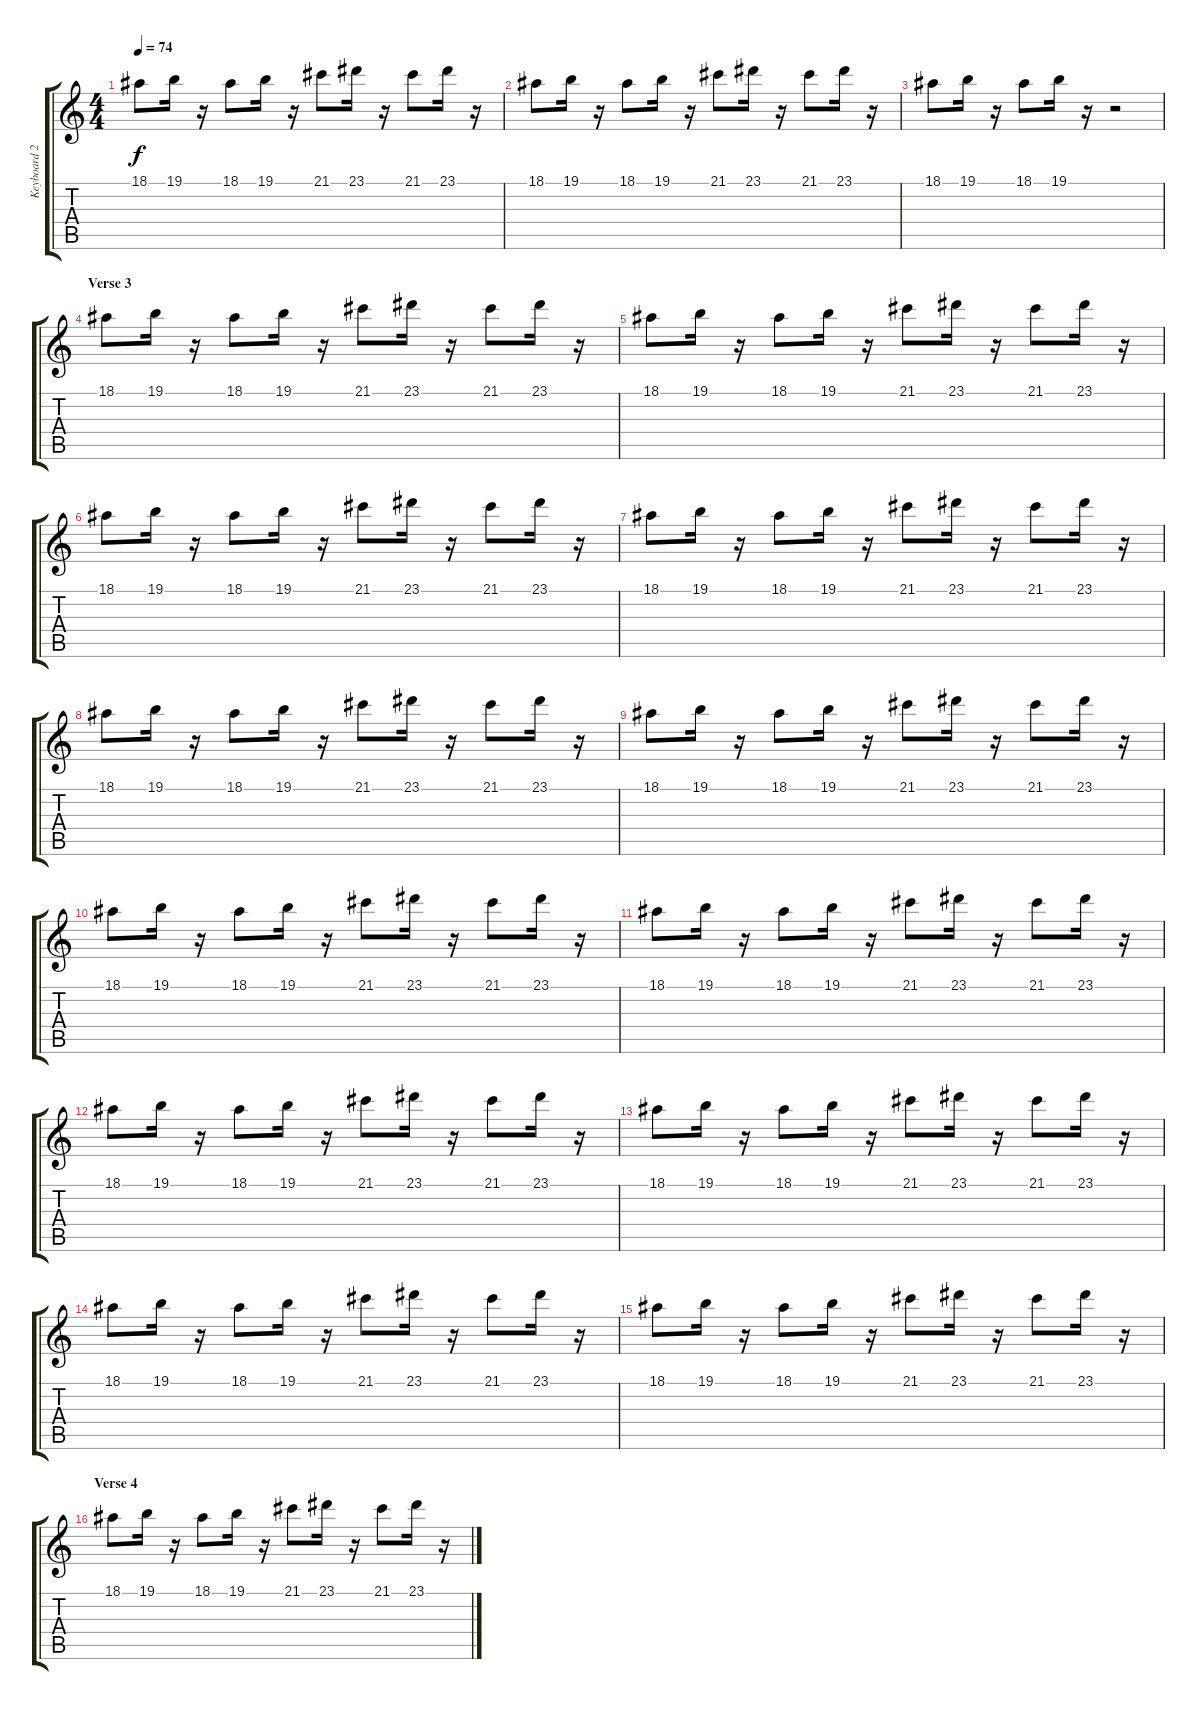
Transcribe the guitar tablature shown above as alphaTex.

\track ("Keyboard 2 - little leads" "Keyboard 2") {instrument synthbrass2}
\staff {score tabs}
\tuning (E4 B3 G3 D3 A2 E2) {hide}
\ts (4 4)
\tempo 74
\clef g2
\ks c
18.1.8{dy f} 19.1.16 r.16 18.1.8 19.1.16 r.16 21.1.8 23.1.16 r.16 21.1.8 23.1.16 r.16 |
18.1.8 19.1.16 r.16 18.1.8 19.1.16 r.16 21.1.8 23.1.16 r.16 21.1.8 23.1.16 r.16 |
18.1.8 19.1.16 r.16 18.1.8 19.1.16 r.16 r.2 |
\section ("" "Verse 3")
18.1.8 19.1.16 r.16 18.1.8 19.1.16 r.16 21.1.8 23.1.16 r.16 21.1.8 23.1.16 r.16 |
18.1.8 19.1.16 r.16 18.1.8 19.1.16 r.16 21.1.8 23.1.16 r.16 21.1.8 23.1.16 r.16 |
18.1.8 19.1.16 r.16 18.1.8 19.1.16 r.16 21.1.8 23.1.16 r.16 21.1.8 23.1.16 r.16 |
18.1.8 19.1.16 r.16 18.1.8 19.1.16 r.16 21.1.8 23.1.16 r.16 21.1.8 23.1.16 r.16 |
18.1.8 19.1.16 r.16 18.1.8 19.1.16 r.16 21.1.8 23.1.16 r.16 21.1.8 23.1.16 r.16 |
18.1.8 19.1.16 r.16 18.1.8 19.1.16 r.16 21.1.8 23.1.16 r.16 21.1.8 23.1.16 r.16 |
18.1.8 19.1.16 r.16 18.1.8 19.1.16 r.16 21.1.8 23.1.16 r.16 21.1.8 23.1.16 r.16 |
18.1.8 19.1.16 r.16 18.1.8 19.1.16 r.16 21.1.8 23.1.16 r.16 21.1.8 23.1.16 r.16 |
18.1.8 19.1.16 r.16 18.1.8 19.1.16 r.16 21.1.8 23.1.16 r.16 21.1.8 23.1.16 r.16 |
18.1.8 19.1.16 r.16 18.1.8 19.1.16 r.16 21.1.8 23.1.16 r.16 21.1.8 23.1.16 r.16 |
18.1.8 19.1.16 r.16 18.1.8 19.1.16 r.16 21.1.8 23.1.16 r.16 21.1.8 23.1.16 r.16 |
18.1.8 19.1.16 r.16 18.1.8 19.1.16 r.16 21.1.8 23.1.16 r.16 21.1.8 23.1.16 r.16 |
\section ("" "Verse 4")
18.1.8 19.1.16 r.16 18.1.8 19.1.16 r.16 21.1.8 23.1.16 r.16 21.1.8 23.1.16 r.16
